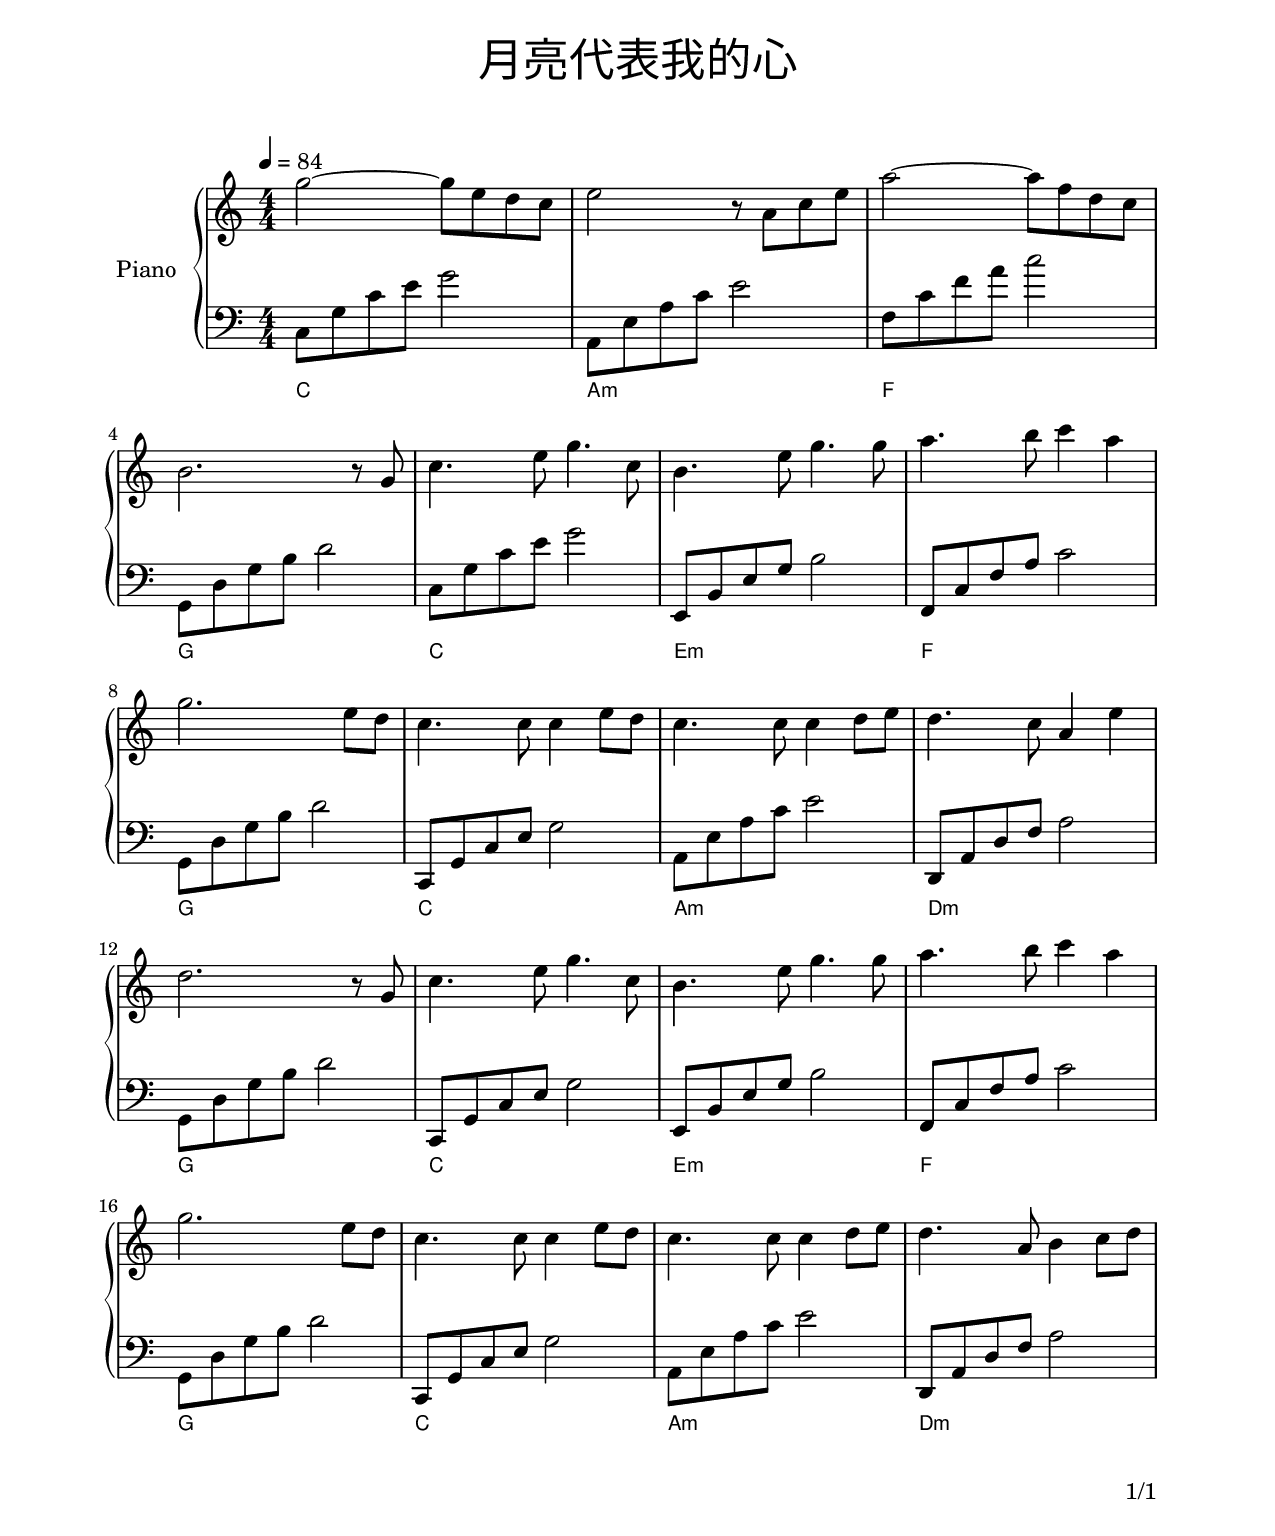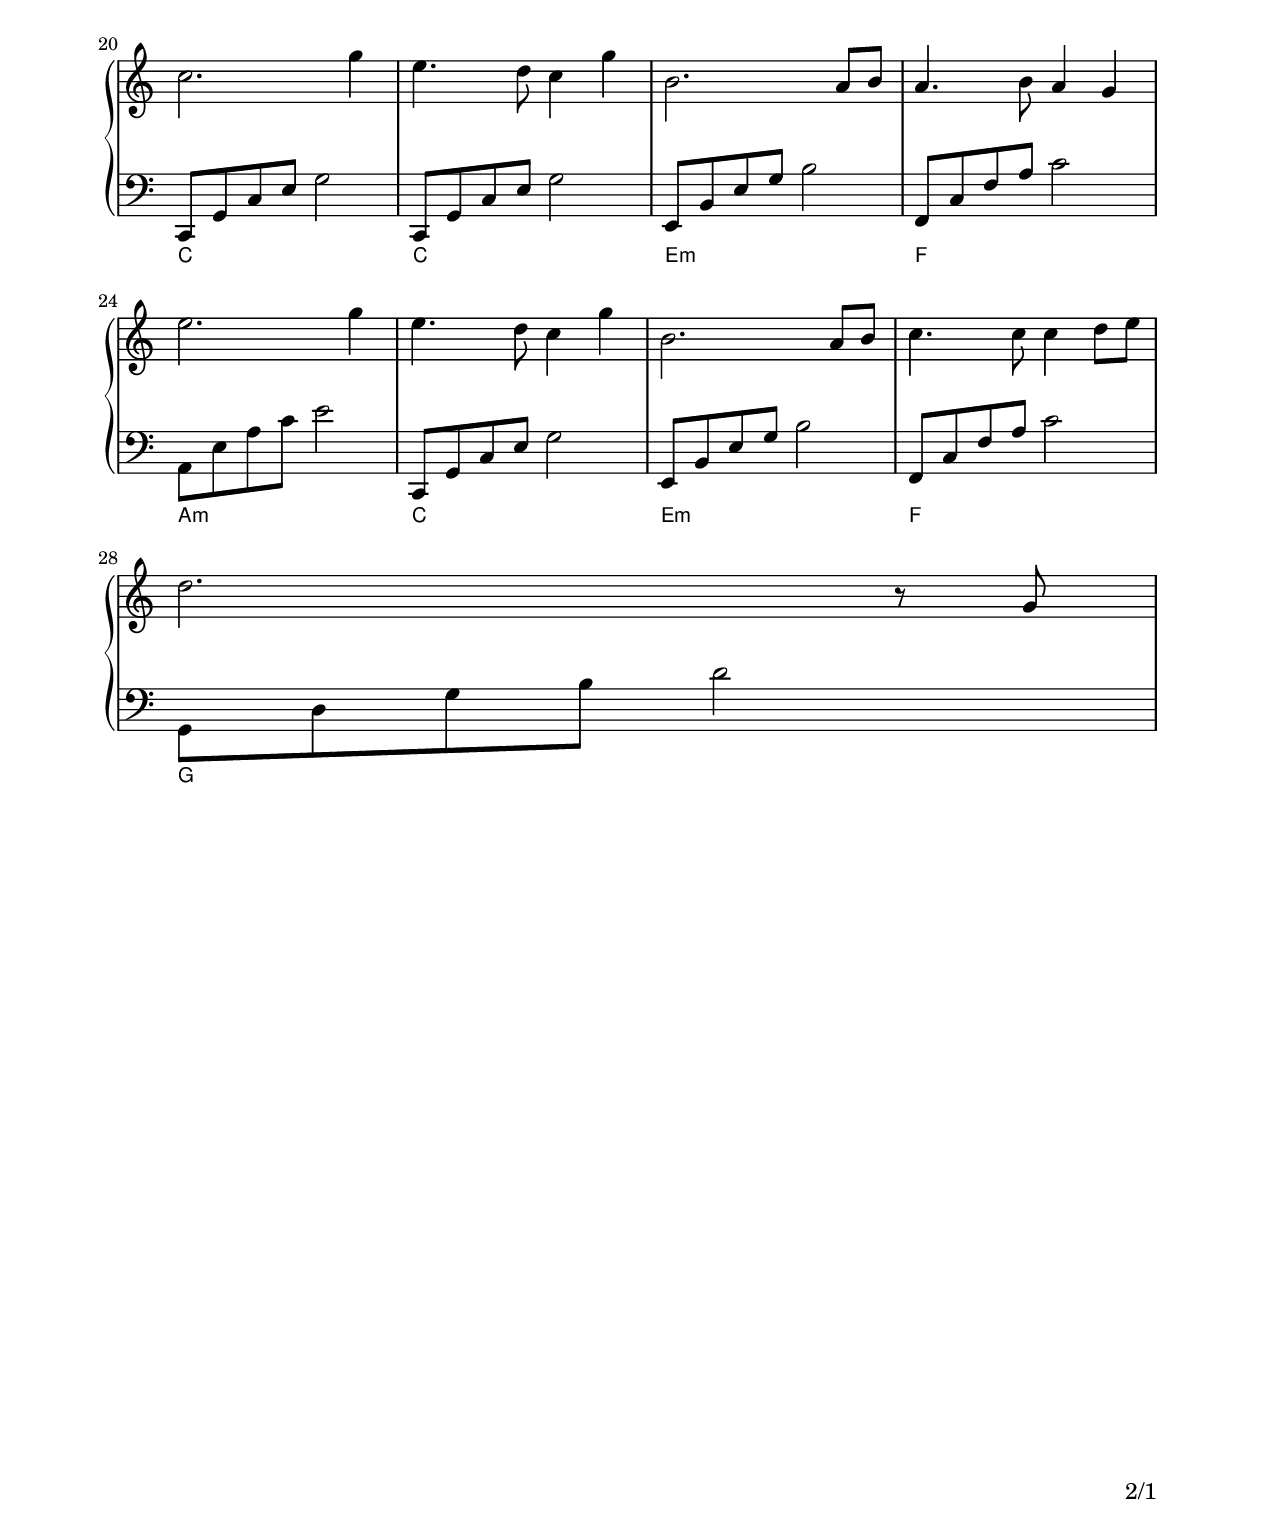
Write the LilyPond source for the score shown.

\version "2.24.3"
\include "../settings.v1.ly"

\header {
  title = \markup \override #'((font-name . "FangSong")(font-size . 6)) "月亮代表我的心"
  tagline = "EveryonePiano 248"
}

\paper {
  total-page = 1
}

\markup \vspace #1.5

CI   = { c8  g8  c'8 e'8 g'2  }
CII  = { c,8 g,8 c8  e8  g2   }
DmI  = { d,8 a,8 d8  f8  a2   }
EmI  = { e,8 b,8 e8  g8  b2   }
FI   = { f8  c'8 f'8 a'8 c''2 }
FII  = { f,8 c8  f8  a8  c'2  }
GI   = { g,8 d8  g8  b8  d'2  }
AmI  = { a,8 e8  a8  c'8 e'2  }

\score {
  \new PianoStaff \with {
    instrumentName = "Piano"
  } <<
    \new Staff {
      \tempo 4 = 84
      \clef treble
      \key c \major
      \time 4/4
      
      g''2~ g''8 e''8 d''8 c''8 | e''2 r8 a'8 c''8 e''8 | a''2~ a''8 f''8 d''8 c''8 | \break
      
      b'2.  r8   g'8  | c''4. e''8 g''4.      c''8 | b'4.  e''8 g''4.     g''8 | a''4. b''8 c'''4 a''4      | \break
      g''2. e''8 d''8 | c''4. c''8 c''4  e''8 d''8 | c''4. c''8 c''4 d''8 e''8 | d''4. c''8 a'4   e''4      | \break
      d''2. r8   g'8  | c''4. e''8 g''4.      c''8 | b'4.  e''8 g''4.     g''8 | a''4. b''8 c'''4 a''4      | \break
      g''2. e''8 d''8 | c''4. c''8 c''4  e''8 d''8 | c''4. c''8 c''4 d''8 e''8 | d''4. a'8  b'4   c''8 d''8 | \break
      
      c''2. g''4 | e''4. d''8 c''4 g''4 | b'2. a'8 b'8 | a'4.  b'8  a'4  g'4       | \break
      e''2. g''4 | e''4. d''8 c''4 g''4 | b'2. a'8 b'8 | c''4. c''8 c''4 d''8 e''8 | \break
      
      d''2. r8 g'8 |
    }
    \new Staff {
      \clef bass
      \key c \major
      \time 4/4
      
      \CI | \AmI | \FI |
      
      \GI | \CI  | \EmI | \FII |
      \GI | \CII | \AmI | \DmI |
      \GI | \CII | \EmI | \FII |
      \GI | \CII | \AmI | \DmI |
      
      \CII | \CII | \EmI | \FII |
      \AmI | \CII | \EmI | \FII |
      
      \GI |
    }
    \chords {
      
      c1 | a1:m | f1 |
      
      g1 | c1 | e1:m | f1   |
      g1 | c1 | a1:m | d1:m |
      g1 | c1 | e1:m | f1   |
      g1 | c1 | a1:m | d1:m |
      
      c1   | c1 | e1:m | f1 |
      a1:m | c1 | e1:m | f1 |
      
      g1 |
    }
  >>
  \layout {}
  \midi {}
}
